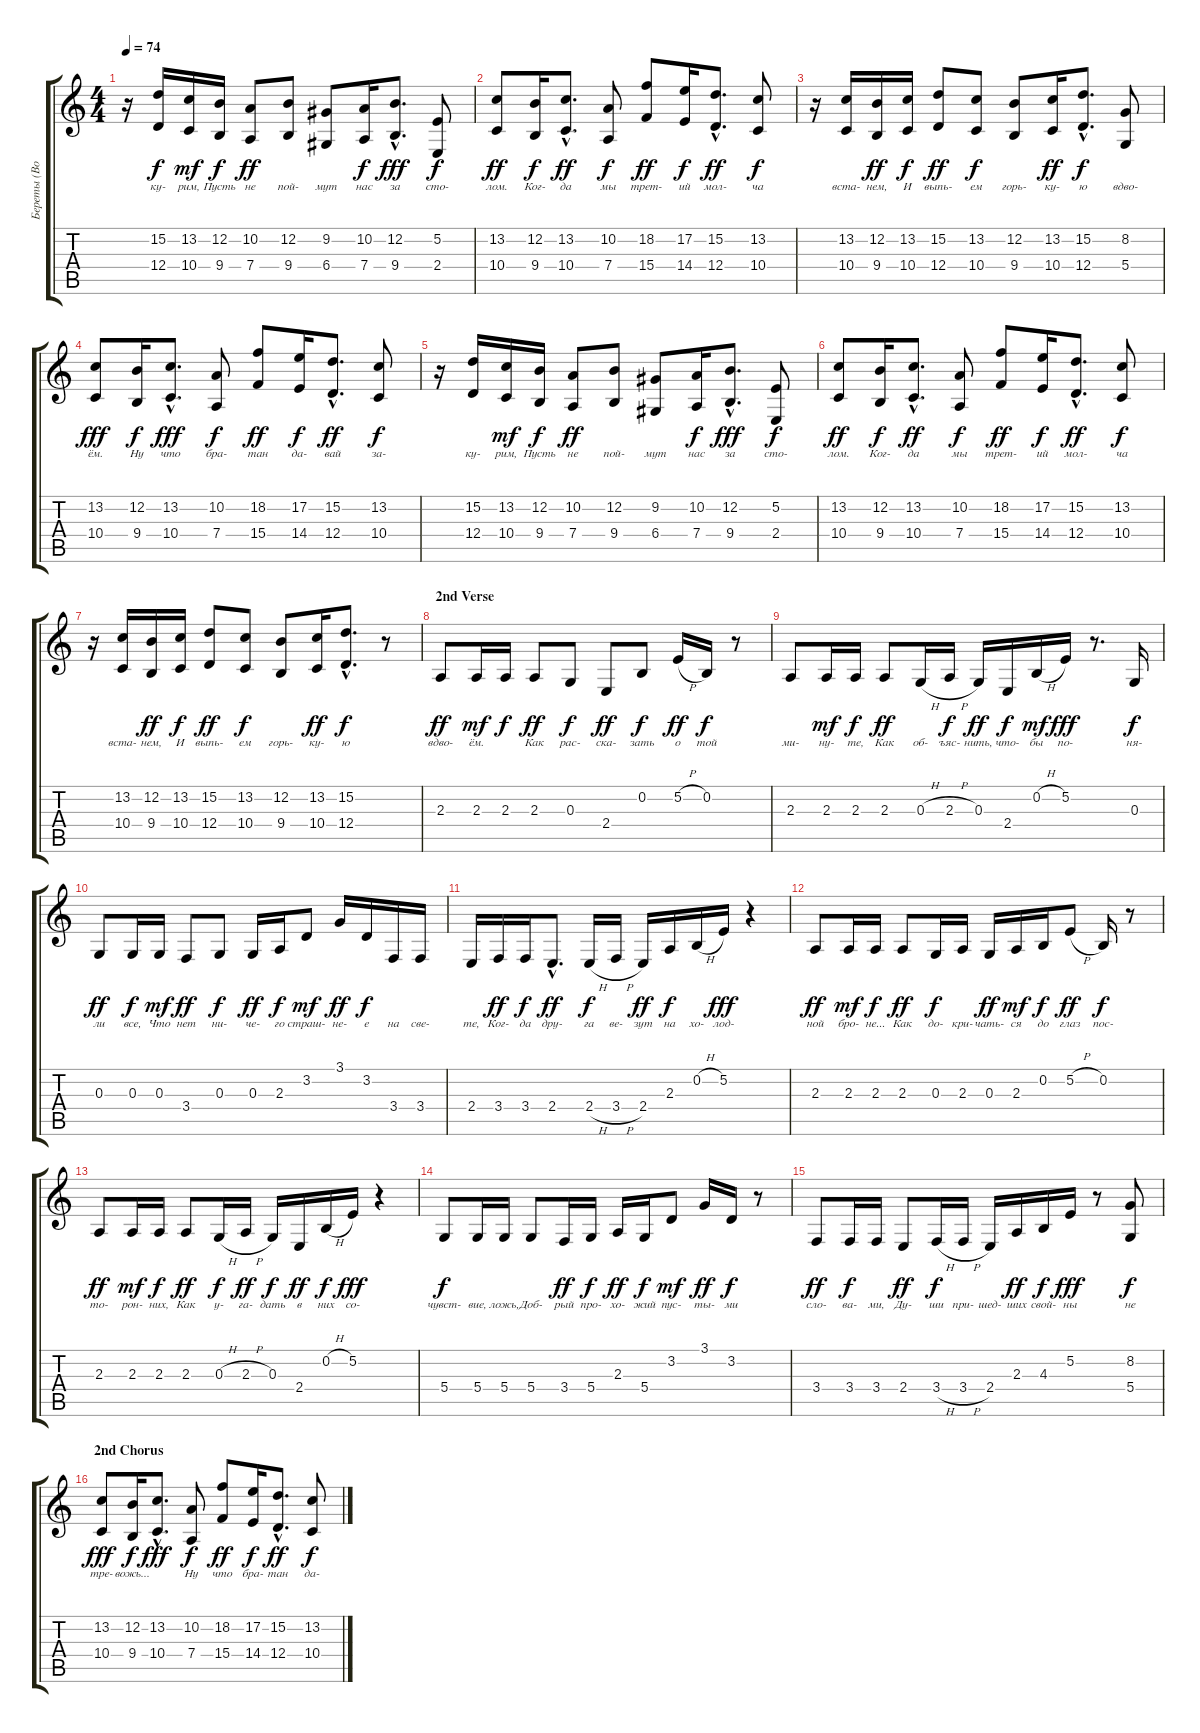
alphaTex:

\track ("Береты (Вокал)" "Береты (Во") {instrument synthbrass1}
\staff {score tabs}
\tuning (E4 B3 G3 D3 A2 E2) {hide}
\ts (4 4)
\tempo 74
\clef g2
\ks c
r.16{dy f} (15.2 12.4).16{lyrics (0 "ку-") lyrics (1 "") lyrics (2 "") lyrics (3 "") lyrics (4 "")} (13.2 10.4).16{lyrics (0 "рим,") lyrics (1 "") lyrics (2 "") lyrics (3 "") lyrics (4 "") dy mf} (12.2 9.4).16{lyrics (0 "Пусть") lyrics (1 "") lyrics (2 "") lyrics (3 "") lyrics (4 "") dy f} (10.2 7.4).8{lyrics (0 "не") lyrics (1 "") lyrics (2 "") lyrics (3 "") lyrics (4 "") dy ff} (12.2 9.4).8{lyrics (0 "пой-") lyrics (1 "") lyrics (2 "") lyrics (3 "") lyrics (4 "")} (9.2 6.4).8{lyrics (0 "мут") lyrics (1 "") lyrics (2 "") lyrics (3 "") lyrics (4 "")} (10.2 7.4).16{lyrics (0 "нас") lyrics (1 "") lyrics (2 "") lyrics (3 "") lyrics (4 "") dy f} (12.2{hac} 9.4{hac}).8{d lyrics (0 "за") lyrics (1 "") lyrics (2 "") lyrics (3 "") lyrics (4 "") dy fff} (5.2 2.4).8{lyrics (0 "сто-") lyrics (1 "") lyrics (2 "") lyrics (3 "") lyrics (4 "") dy f} |
(13.2 10.4).8{lyrics (0 "лом.") lyrics (1 "") lyrics (2 "") lyrics (3 "") lyrics (4 "") dy ff} (12.2 9.4).16{lyrics (0 "Ког-") lyrics (1 "") lyrics (2 "") lyrics (3 "") lyrics (4 "") dy f} (13.2{hac} 10.4{hac}).8{d lyrics (0 "да") lyrics (1 "") lyrics (2 "") lyrics (3 "") lyrics (4 "") dy ff} (10.2 7.4).8{lyrics (0 "мы") lyrics (1 "") lyrics (2 "") lyrics (3 "") lyrics (4 "") dy f} (18.2 15.4).8{lyrics (0 "трет-") lyrics (1 "") lyrics (2 "") lyrics (3 "") lyrics (4 "") dy ff} (17.2 14.4).16{lyrics (0 "ий") lyrics (1 "") lyrics (2 "") lyrics (3 "") lyrics (4 "") dy f} (15.2{hac} 12.4{hac}).8{d lyrics (0 "мол-") lyrics (1 "") lyrics (2 "") lyrics (3 "") lyrics (4 "") dy ff} (13.2 10.4).8{lyrics (0 "ча") lyrics (1 "") lyrics (2 "") lyrics (3 "") lyrics (4 "") dy f} |
r.16 (13.2 10.4).16{lyrics (0 "вста-") lyrics (1 "") lyrics (2 "") lyrics (3 "") lyrics (4 "")} (12.2 9.4).16{lyrics (0 "нем,") lyrics (1 "") lyrics (2 "") lyrics (3 "") lyrics (4 "") dy ff} (13.2 10.4).16{lyrics (0 "И") lyrics (1 "") lyrics (2 "") lyrics (3 "") lyrics (4 "") dy f} (15.2 12.4).8{lyrics (0 "выпь-") lyrics (1 "") lyrics (2 "") lyrics (3 "") lyrics (4 "") dy ff} (13.2 10.4).8{lyrics (0 "ем") lyrics (1 "") lyrics (2 "") lyrics (3 "") lyrics (4 "") dy f} (12.2 9.4).8{lyrics (0 "горь-") lyrics (1 "") lyrics (2 "") lyrics (3 "") lyrics (4 "")} (13.2 10.4).16{lyrics (0 "ку-") lyrics (1 "") lyrics (2 "") lyrics (3 "") lyrics (4 "") dy ff} (15.2{hac} 12.4{hac}).8{d lyrics (0 "ю") lyrics (1 "") lyrics (2 "") lyrics (3 "") lyrics (4 "") dy f} (8.2 5.4).8{lyrics (0 "вдво-") lyrics (1 "") lyrics (2 "") lyrics (3 "") lyrics (4 "")} |
(13.2 10.4).8{lyrics (0 "ём.") lyrics (1 "") lyrics (2 "") lyrics (3 "") lyrics (4 "") dy fff} (12.2 9.4).16{lyrics (0 "Ну") lyrics (1 "") lyrics (2 "") lyrics (3 "") lyrics (4 "") dy f} (13.2{hac} 10.4{hac}).8{d lyrics (0 "что") lyrics (1 "") lyrics (2 "") lyrics (3 "") lyrics (4 "") dy fff} (10.2 7.4).8{lyrics (0 "бра-") lyrics (1 "") lyrics (2 "") lyrics (3 "") lyrics (4 "") dy f} (18.2 15.4).8{lyrics (0 "тан") lyrics (1 "") lyrics (2 "") lyrics (3 "") lyrics (4 "") dy ff} (17.2 14.4).16{lyrics (0 "да-") lyrics (1 "") lyrics (2 "") lyrics (3 "") lyrics (4 "") dy f} (15.2{hac} 12.4{hac}).8{d lyrics (0 "вай") lyrics (1 "") lyrics (2 "") lyrics (3 "") lyrics (4 "") dy ff} (13.2 10.4).8{lyrics (0 "за-") lyrics (1 "") lyrics (2 "") lyrics (3 "") lyrics (4 "") dy f} |
r.16 (15.2 12.4).16{lyrics (0 "ку-") lyrics (1 "") lyrics (2 "") lyrics (3 "") lyrics (4 "")} (13.2 10.4).16{lyrics (0 "рим,") lyrics (1 "") lyrics (2 "") lyrics (3 "") lyrics (4 "") dy mf} (12.2 9.4).16{lyrics (0 "Пусть") lyrics (1 "") lyrics (2 "") lyrics (3 "") lyrics (4 "") dy f} (10.2 7.4).8{lyrics (0 "не") lyrics (1 "") lyrics (2 "") lyrics (3 "") lyrics (4 "") dy ff} (12.2 9.4).8{lyrics (0 "пой-") lyrics (1 "") lyrics (2 "") lyrics (3 "") lyrics (4 "")} (9.2 6.4).8{lyrics (0 "мут") lyrics (1 "") lyrics (2 "") lyrics (3 "") lyrics (4 "")} (10.2 7.4).16{lyrics (0 "нас") lyrics (1 "") lyrics (2 "") lyrics (3 "") lyrics (4 "") dy f} (12.2{hac} 9.4{hac}).8{d lyrics (0 "за") lyrics (1 "") lyrics (2 "") lyrics (3 "") lyrics (4 "") dy fff} (5.2 2.4).8{lyrics (0 "сто-") lyrics (1 "") lyrics (2 "") lyrics (3 "") lyrics (4 "") dy f} |
(13.2 10.4).8{lyrics (0 "лом.") lyrics (1 "") lyrics (2 "") lyrics (3 "") lyrics (4 "") dy ff} (12.2 9.4).16{lyrics (0 "Ког-") lyrics (1 "") lyrics (2 "") lyrics (3 "") lyrics (4 "") dy f} (13.2{hac} 10.4{hac}).8{d lyrics (0 "да") lyrics (1 "") lyrics (2 "") lyrics (3 "") lyrics (4 "") dy ff} (10.2 7.4).8{lyrics (0 "мы") lyrics (1 "") lyrics (2 "") lyrics (3 "") lyrics (4 "") dy f} (18.2 15.4).8{lyrics (0 "трет-") lyrics (1 "") lyrics (2 "") lyrics (3 "") lyrics (4 "") dy ff} (17.2 14.4).16{lyrics (0 "ий") lyrics (1 "") lyrics (2 "") lyrics (3 "") lyrics (4 "") dy f} (15.2{hac} 12.4{hac}).8{d lyrics (0 "мол-") lyrics (1 "") lyrics (2 "") lyrics (3 "") lyrics (4 "") dy ff} (13.2 10.4).8{lyrics (0 "ча") lyrics (1 "") lyrics (2 "") lyrics (3 "") lyrics (4 "") dy f} |
r.16 (13.2 10.4).16{lyrics (0 "вста-") lyrics (1 "") lyrics (2 "") lyrics (3 "") lyrics (4 "")} (12.2 9.4).16{lyrics (0 "нем,") lyrics (1 "") lyrics (2 "") lyrics (3 "") lyrics (4 "") dy ff} (13.2 10.4).16{lyrics (0 "И") lyrics (1 "") lyrics (2 "") lyrics (3 "") lyrics (4 "") dy f} (15.2 12.4).8{lyrics (0 "выпь-") lyrics (1 "") lyrics (2 "") lyrics (3 "") lyrics (4 "") dy ff} (13.2 10.4).8{lyrics (0 "ем") lyrics (1 "") lyrics (2 "") lyrics (3 "") lyrics (4 "") dy f} (12.2 9.4).8{lyrics (0 "горь-") lyrics (1 "") lyrics (2 "") lyrics (3 "") lyrics (4 "")} (13.2 10.4).16{lyrics (0 "ку-") lyrics (1 "") lyrics (2 "") lyrics (3 "") lyrics (4 "") dy ff} (15.2{hac} 12.4{hac}).8{d lyrics (0 "ю") lyrics (1 "") lyrics (2 "") lyrics (3 "") lyrics (4 "") dy f} r.8 |
\section ("" "2nd Verse")
2.3.8{lyrics (0 "вдво-") lyrics (1 "") lyrics (2 "") lyrics (3 "") lyrics (4 "") dy ff volume 16} 2.3.16{lyrics (0 "ём.") lyrics (1 "") lyrics (2 "") lyrics (3 "") lyrics (4 "") dy mf} 2.3.16{lyrics (0 "") lyrics (1 "") lyrics (2 "") lyrics (3 "") lyrics (4 "") dy f} 2.3.8{lyrics (0 "Как") lyrics (1 "") lyrics (2 "") lyrics (3 "") lyrics (4 "") dy ff} 0.3.8{lyrics (0 "рас-") lyrics (1 "") lyrics (2 "") lyrics (3 "") lyrics (4 "") dy f} 2.4.8{lyrics (0 "ска-") lyrics (1 "") lyrics (2 "") lyrics (3 "") lyrics (4 "") dy ff} 0.2.8{lyrics (0 "зать") lyrics (1 "") lyrics (2 "") lyrics (3 "") lyrics (4 "") dy f} 5.2{h}.16{lyrics (0 "о") lyrics (1 "") lyrics (2 "") lyrics (3 "") lyrics (4 "") dy ff} 0.2.16{lyrics (0 "той") lyrics (1 "") lyrics (2 "") lyrics (3 "") lyrics (4 "") dy f} r.8 |
2.3.8{lyrics (0 "ми-") lyrics (1 "") lyrics (2 "") lyrics (3 "") lyrics (4 "")} 2.3.16{lyrics (0 "ну-") lyrics (1 "") lyrics (2 "") lyrics (3 "") lyrics (4 "") dy mf} 2.3.16{lyrics (0 "те,") lyrics (1 "") lyrics (2 "") lyrics (3 "") lyrics (4 "") dy f} 2.3.8{lyrics (0 "Как") lyrics (1 "") lyrics (2 "") lyrics (3 "") lyrics (4 "") dy ff} 0.3{h}.16{lyrics (0 "об-") lyrics (1 "") lyrics (2 "") lyrics (3 "") lyrics (4 "")} 2.3{h}.16{lyrics (0 "ъяс-") lyrics (1 "") lyrics (2 "") lyrics (3 "") lyrics (4 "") dy f} 0.3.16{lyrics (0 "нить,") lyrics (1 "") lyrics (2 "") lyrics (3 "") lyrics (4 "") dy ff} 2.4.16{lyrics (0 "что-") lyrics (1 "") lyrics (2 "") lyrics (3 "") lyrics (4 "") dy f} 0.2{h}.16{lyrics (0 "бы") lyrics (1 "") lyrics (2 "") lyrics (3 "") lyrics (4 "") dy mf} 5.2.16{lyrics (0 "по-") lyrics (1 "") lyrics (2 "") lyrics (3 "") lyrics (4 "") dy fff} r.8{d} 0.3.16{lyrics (0 "ня-") lyrics (1 "") lyrics (2 "") lyrics (3 "") lyrics (4 "") dy f} |
0.3.8{lyrics (0 "ли") lyrics (1 "") lyrics (2 "") lyrics (3 "") lyrics (4 "") dy ff} 0.3.16{lyrics (0 "все,") lyrics (1 "") lyrics (2 "") lyrics (3 "") lyrics (4 "") dy f} 0.3.16{lyrics (0 "Что") lyrics (1 "") lyrics (2 "") lyrics (3 "") lyrics (4 "") dy mf} 3.4.8{lyrics (0 "нет") lyrics (1 "") lyrics (2 "") lyrics (3 "") lyrics (4 "") dy ff} 0.3.8{lyrics (0 "ни-") lyrics (1 "") lyrics (2 "") lyrics (3 "") lyrics (4 "") dy f} 0.3.16{lyrics (0 "че-") lyrics (1 "") lyrics (2 "") lyrics (3 "") lyrics (4 "") dy ff} 2.3.16{lyrics (0 "го") lyrics (1 "") lyrics (2 "") lyrics (3 "") lyrics (4 "") dy f} 3.2.8{lyrics (0 "страш-") lyrics (1 "") lyrics (2 "") lyrics (3 "") lyrics (4 "") dy mf} 3.1.16{lyrics (0 "не-") lyrics (1 "") lyrics (2 "") lyrics (3 "") lyrics (4 "") dy ff} 3.2.16{lyrics (0 "е") lyrics (1 "") lyrics (2 "") lyrics (3 "") lyrics (4 "") dy f} 3.4.16{lyrics (0 "на") lyrics (1 "") lyrics (2 "") lyrics (3 "") lyrics (4 "")} 3.4.16{lyrics (0 "све-") lyrics (1 "") lyrics (2 "") lyrics (3 "") lyrics (4 "")} |
2.4.16{lyrics (0 "те,") lyrics (1 "") lyrics (2 "") lyrics (3 "") lyrics (4 "")} 3.4.16{lyrics (0 "Ког-") lyrics (1 "") lyrics (2 "") lyrics (3 "") lyrics (4 "") dy ff} 3.4.16{lyrics (0 "да") lyrics (1 "") lyrics (2 "") lyrics (3 "") lyrics (4 "") dy f} 2.4{hac}.8{d lyrics (0 "дру-") lyrics (1 "") lyrics (2 "") lyrics (3 "") lyrics (4 "") dy ff} 2.4{h}.16{lyrics (0 "га") lyrics (1 "") lyrics (2 "") lyrics (3 "") lyrics (4 "") dy f} 3.4{h}.16{lyrics (0 "ве-") lyrics (1 "") lyrics (2 "") lyrics (3 "") lyrics (4 "")} 2.4.16{lyrics (0 "зут") lyrics (1 "") lyrics (2 "") lyrics (3 "") lyrics (4 "") dy ff} 2.3.16{lyrics (0 "на") lyrics (1 "") lyrics (2 "") lyrics (3 "") lyrics (4 "") dy f} 0.2{h}.16{lyrics (0 "хо-") lyrics (1 "") lyrics (2 "") lyrics (3 "") lyrics (4 "")} 5.2.16{lyrics (0 "лод-") lyrics (1 "") lyrics (2 "") lyrics (3 "") lyrics (4 "") dy fff} r.4 |
2.3.8{lyrics (0 "ной") lyrics (1 "") lyrics (2 "") lyrics (3 "") lyrics (4 "") dy ff} 2.3.16{lyrics (0 "бро-") lyrics (1 "") lyrics (2 "") lyrics (3 "") lyrics (4 "") dy mf} 2.3.16{lyrics (0 "не...") lyrics (1 "") lyrics (2 "") lyrics (3 "") lyrics (4 "") dy f} 2.3.8{lyrics (0 "Как") lyrics (1 "") lyrics (2 "") lyrics (3 "") lyrics (4 "") dy ff} 0.3.16{lyrics (0 "до-") lyrics (1 "") lyrics (2 "") lyrics (3 "") lyrics (4 "") dy f} 2.3.16{lyrics (0 "кри-") lyrics (1 "") lyrics (2 "") lyrics (3 "") lyrics (4 "")} 0.3.16{lyrics (0 "чать-") lyrics (1 "") lyrics (2 "") lyrics (3 "") lyrics (4 "") dy ff} 2.3.16{lyrics (0 "ся") lyrics (1 "") lyrics (2 "") lyrics (3 "") lyrics (4 "") dy mf} 0.2.16{lyrics (0 "до") lyrics (1 "") lyrics (2 "") lyrics (3 "") lyrics (4 "") dy f} 5.2{h}.8{lyrics (0 "глаз") lyrics (1 "") lyrics (2 "") lyrics (3 "") lyrics (4 "") dy ff} 0.2.16{lyrics (0 "пос-") lyrics (1 "") lyrics (2 "") lyrics (3 "") lyrics (4 "") dy f} r.8 |
2.3.8{lyrics (0 "то-") lyrics (1 "") lyrics (2 "") lyrics (3 "") lyrics (4 "") dy ff} 2.3.16{lyrics (0 "рон-") lyrics (1 "") lyrics (2 "") lyrics (3 "") lyrics (4 "") dy mf} 2.3.16{lyrics (0 "них,") lyrics (1 "") lyrics (2 "") lyrics (3 "") lyrics (4 "") dy f} 2.3.8{lyrics (0 "Как") lyrics (1 "") lyrics (2 "") lyrics (3 "") lyrics (4 "") dy ff} 0.3{h}.16{lyrics (0 "у-") lyrics (1 "") lyrics (2 "") lyrics (3 "") lyrics (4 "") dy f} 2.3{h}.16{lyrics (0 "га-") lyrics (1 "") lyrics (2 "") lyrics (3 "") lyrics (4 "") dy ff} 0.3.16{lyrics (0 "дать") lyrics (1 "") lyrics (2 "") lyrics (3 "") lyrics (4 "") dy f} 2.4.16{lyrics (0 "в") lyrics (1 "") lyrics (2 "") lyrics (3 "") lyrics (4 "") dy ff} 0.2{h}.16{lyrics (0 "них") lyrics (1 "") lyrics (2 "") lyrics (3 "") lyrics (4 "") dy f} 5.2.16{lyrics (0 "со-") lyrics (1 "") lyrics (2 "") lyrics (3 "") lyrics (4 "") dy fff} r.4 |
5.4.8{lyrics (0 "чувст-") lyrics (1 "") lyrics (2 "") lyrics (3 "") lyrics (4 "") dy f} 5.4.16{lyrics (0 "вие,") lyrics (1 "") lyrics (2 "") lyrics (3 "") lyrics (4 "")} 5.4.16{lyrics (0 "ложь,") lyrics (1 "") lyrics (2 "") lyrics (3 "") lyrics (4 "")} 5.4.8{lyrics (0 "Доб-") lyrics (1 "") lyrics (2 "") lyrics (3 "") lyrics (4 "")} 3.4.16{lyrics (0 "рый") lyrics (1 "") lyrics (2 "") lyrics (3 "") lyrics (4 "") dy ff} 5.4.16{lyrics (0 "про-") lyrics (1 "") lyrics (2 "") lyrics (3 "") lyrics (4 "") dy f} 2.3.16{lyrics (0 "хо-") lyrics (1 "") lyrics (2 "") lyrics (3 "") lyrics (4 "") dy ff} 5.4.16{lyrics (0 "жий") lyrics (1 "") lyrics (2 "") lyrics (3 "") lyrics (4 "") dy f} 3.2.8{lyrics (0 "пус-") lyrics (1 "") lyrics (2 "") lyrics (3 "") lyrics (4 "") dy mf} 3.1.16{lyrics (0 "ты-") lyrics (1 "") lyrics (2 "") lyrics (3 "") lyrics (4 "") dy ff} 3.2.16{lyrics (0 "ми") lyrics (1 "") lyrics (2 "") lyrics (3 "") lyrics (4 "") dy f} r.8 |
3.4.8{lyrics (0 "сло-") lyrics (1 "") lyrics (2 "") lyrics (3 "") lyrics (4 "") dy ff} 3.4.16{lyrics (0 "ва-") lyrics (1 "") lyrics (2 "") lyrics (3 "") lyrics (4 "") dy f} 3.4.16{lyrics (0 "ми,") lyrics (1 "") lyrics (2 "") lyrics (3 "") lyrics (4 "")} 2.4.8{lyrics (0 "Ду-") lyrics (1 "") lyrics (2 "") lyrics (3 "") lyrics (4 "") dy ff} 3.4{h}.16{lyrics (0 "ши") lyrics (1 "") lyrics (2 "") lyrics (3 "") lyrics (4 "") dy f} 3.4{h}.16{lyrics (0 "при-") lyrics (1 "") lyrics (2 "") lyrics (3 "") lyrics (4 "")} 2.4.16{lyrics (0 "шед-") lyrics (1 "") lyrics (2 "") lyrics (3 "") lyrics (4 "")} 2.3.16{lyrics (0 "ших") lyrics (1 "") lyrics (2 "") lyrics (3 "") lyrics (4 "") dy ff} 4.3.16{lyrics (0 "свой-") lyrics (1 "") lyrics (2 "") lyrics (3 "") lyrics (4 "") dy f} 5.2.16{lyrics (0 "ны") lyrics (1 "") lyrics (2 "") lyrics (3 "") lyrics (4 "") dy fff} r.8 (8.2 5.4).8{lyrics (0 "не") lyrics (1 "") lyrics (2 "") lyrics (3 "") lyrics (4 "") dy f} |
\section ("" "2nd Chorus")
(13.2 10.4).8{lyrics (0 "тре-") lyrics (1 "") lyrics (2 "") lyrics (3 "") lyrics (4 "") dy fff} (12.2 9.4).16{lyrics (0 "вожь...") lyrics (1 "") lyrics (2 "") lyrics (3 "") lyrics (4 "") dy f} (13.2{hac} 10.4{hac}).8{d lyrics (0 "") lyrics (1 "") lyrics (2 "") lyrics (3 "") lyrics (4 "") dy fff} (10.2 7.4).8{lyrics (0 "Ну") lyrics (1 "") lyrics (2 "") lyrics (3 "") lyrics (4 "") dy f} (18.2 15.4).8{lyrics (0 "что") lyrics (1 "") lyrics (2 "") lyrics (3 "") lyrics (4 "") dy ff} (17.2 14.4).16{lyrics (0 "бра-") lyrics (1 "") lyrics (2 "") lyrics (3 "") lyrics (4 "") dy f} (15.2{hac} 12.4{hac}).8{d lyrics (0 "тан") lyrics (1 "") lyrics (2 "") lyrics (3 "") lyrics (4 "") dy ff} (13.2 10.4).8{lyrics (0 "да-") lyrics (1 "") lyrics (2 "") lyrics (3 "") lyrics (4 "") dy f}
